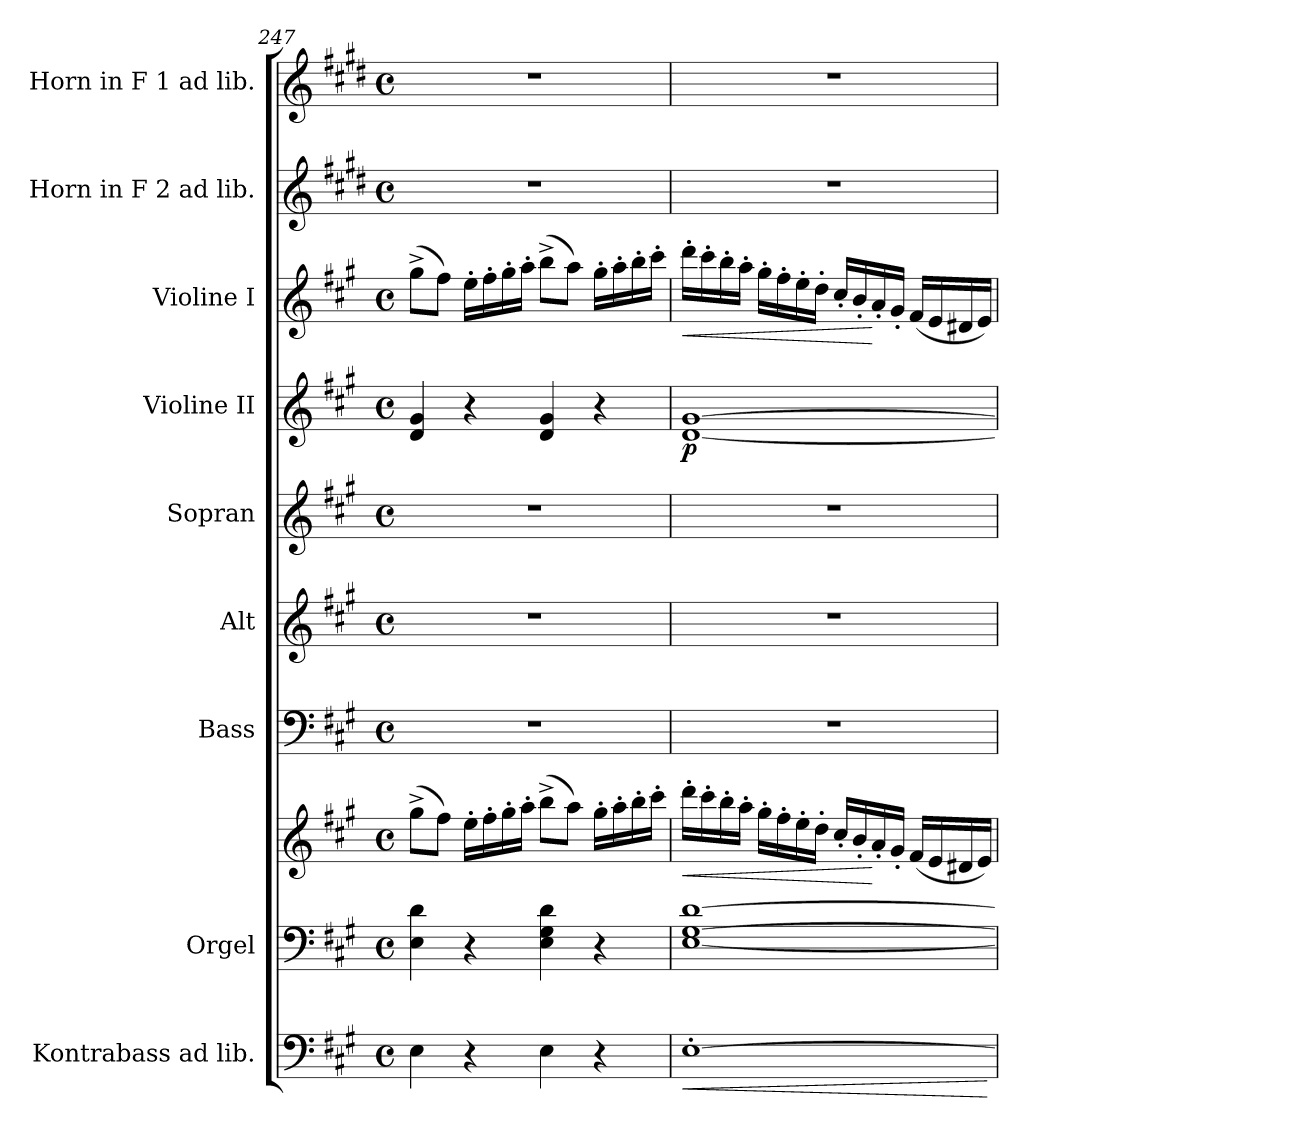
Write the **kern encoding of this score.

**kern	**dynam	**kern	**kern	**dynam	**kern	**kern	**kern	**kern	**dynam	**kern	**dynam	**kern	**kern
*part9	*part9	*part8	*part8	*part8	*part7	*part6	*part5	*part4	*part4	*part3	*part3	*part2	*part1
*staff10	*staff10	*staff9	*staff8	*staff8/9	*staff7	*staff6	*staff5	*staff4	*staff4	*staff3	*staff3	*staff2	*staff1
*I"Kontrabass ad lib.	*	*I"Orgel	*	*	*I"Bass	*I"Alt	*I"Sopran	*I"Violine II	*	*I"Violine I	*	*I"Horn in F 2 ad lib.	*I"Horn in F 1 ad lib.
*I'Kb.	*	*I'Org.	*	*	*I'B.	*I'A.	*I'S.	*I'Vl. II	*	*I'Vl. I	*	*	*
!!LO:PB:g=z
*clefF4	*	*clefF4	*clefG2	*	*clefF4	*clefG2	*clefG2	*clefG2	*	*clefG2	*	*clefG2	*clefG2
*ITrd7c12	*	*	*	*	*	*	*	*	*	*	*	*ITrd4c7	*ITrd4c7
*k[f#c#g#]	*	*k[f#c#g#]	*k[f#c#g#]	*	*k[f#c#g#]	*k[f#c#g#]	*k[f#c#g#]	*k[f#c#g#]	*	*k[f#c#g#]	*	*k[f#c#g#]	*k[f#c#g#]
*A:	*	*A:	*A:	*	*A:	*A:	*A:	*A:	*	*A:	*	*A:	*A:
*M4/4	*	*M4/4	*M4/4	*	*M4/4	*M4/4	*M4/4	*M4/4	*	*M4/4	*	*M4/4	*M4/4
*met(c)	*	*met(c)	*met(c)	*	*met(c)	*met(c)	*met(c)	*met(c)	*	*met(c)	*	*met(c)	*met(c)
=247	=247	=247	=247	=247	=247	=247	=247	=247	=247	=247	=247	=247	=247
4EE\	.	4E\ 4d\	(>8gg#^>\L	.	1r	1r	1r	4d/ 4g#/	.	(>8gg#^>\L	.	1r	1r
.	.	.	8ff#\J)	.	.	.	.	.	.	8ff#\J)	.	.	.
4r	.	4r	16ee'>\LL	.	.	.	.	4r	.	16ee'>\LL	.	.	.
.	.	.	16ff#'>\	.	.	.	.	.	.	16ff#'>\	.	.	.
.	.	.	16gg#'>\	.	.	.	.	.	.	16gg#'>\	.	.	.
.	.	.	16aa'>\JJ	.	.	.	.	.	.	16aa'>\JJ	.	.	.
4EE\	.	4E\ 4G#\ 4d\	(>8bb^>\L	.	.	.	.	4d/ 4g#/	.	(>8bb^>\L	.	.	.
.	.	.	8aa\J)	.	.	.	.	.	.	8aa\J)	.	.	.
4r	.	4r	16gg#'>\LL	.	.	.	.	4r	.	16gg#'>\LL	.	.	.
.	.	.	16aa'>\	.	.	.	.	.	.	16aa'>\	.	.	.
.	.	.	16bb'>\	.	.	.	.	.	.	16bb'>\	.	.	.
.	.	.	16ccc#'>\JJ	.	.	.	.	.	.	16ccc#'>\JJ	.	.	.
=248	=248	=248	=248	=248	=248	=248	=248	=248	=248	=248	=248	=248	=248
!	!LO:HP:b	!	!	!LO:HP:b	!	!	!	!	!LO:DY:b	!	!LO:HP:b	!	!
[1EE'>	<	[1E [1G# [1d	16ddd'>\LL	<	1r	1r	1r	[1d [1g#	p	16ddd'>\LL	<	1r	1r
.	.	.	16ccc#'>\	.	.	.	.	.	.	16ccc#'>\	.	.	.
.	.	.	16bb'>\	.	.	.	.	.	.	16bb'>\	.	.	.
.	.	.	16aa'>\JJ	.	.	.	.	.	.	16aa'>\JJ	.	.	.
.	.	.	16gg#'>\LL	.	.	.	.	.	.	16gg#'>\LL	.	.	.
.	.	.	16ff#'>\	.	.	.	.	.	.	16ff#'>\	.	.	.
.	.	.	16ee'>\	.	.	.	.	.	.	16ee'>\	.	.	.
.	.	.	16dd'>\JJ	.	.	.	.	.	.	16dd'>\JJ	.	.	.
.	.	.	16cc#'</LL	.	.	.	.	.	.	16cc#'</LL	.	.	.
.	.	.	16b'</	.	.	.	.	.	.	16b'</	.	.	.
.	.	.	16a'</	[	.	.	.	.	.	16a'</	[	.	.
.	.	.	16g#'</JJ	.	.	.	.	.	.	16g#'</JJ	.	.	.
.	.	.	(<16f#/LL	.	.	.	.	.	.	(<16f#/LL	.	.	.
.	.	.	16e/	.	.	.	.	.	.	16e/	.	.	.
.	.	.	16d#X/	.	.	.	.	.	.	16d#X/	.	.	.
.	.	.	16e/JJ)	.	.	.	.	.	.	16e/JJ)	.	.	.
.	[	.	.	.	.	.	.	.	.	.	.	.	.
=	=	=	=	=	=	=	=	=	=	=	=	=	=
*-	*-	*-	*-	*-	*-	*-	*-	*-	*-	*-	*-	*-	*-
